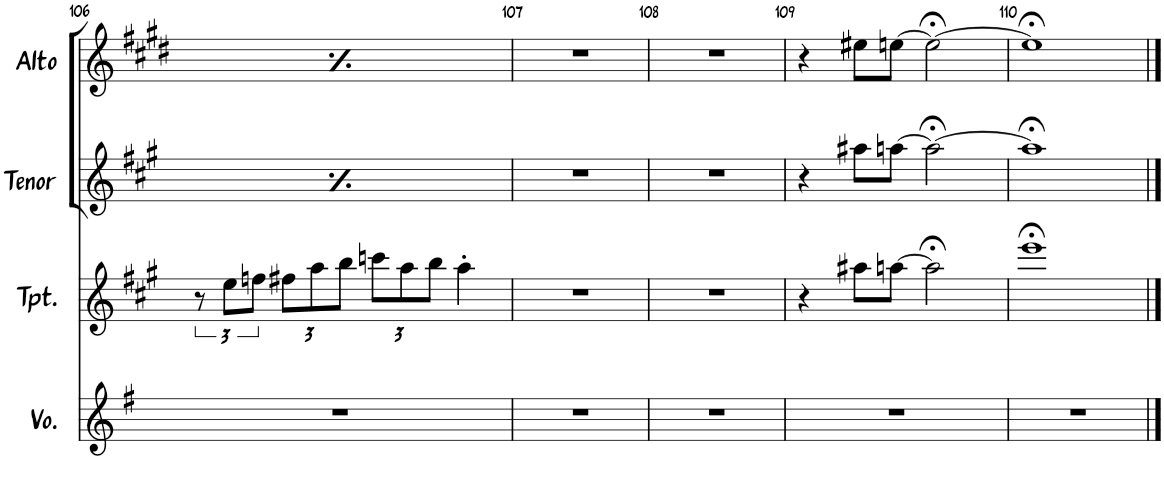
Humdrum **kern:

**kern	**kern	**kern	**kern
*part4	*part3	*part2	*part1
*staff4	*staff3	*staff2	*staff1
*I"Voice	*I"Trumpet	*I"Tenor Sax	*I"Alto Sax
*I'Vo.	*I'Tpt.	*I'Tenor	*I'Alto
!!LO:PB:g=z
*clefG2	*clefG2	*clefG2	*clefG2
*	*Trd1c2	*Trd8c14	*Trd5c9
*k[f#]	*k[f#c#g#]	*k[f#c#g#]	*k[f#c#g#d#]
*M4/4	*M4/4	*M4/4	*M4/4
=106	=106	=106	=106
!	!	!	!LO:TX:a:t=Verse 6
1r	12r	12r	12r
.	12ee\L	12ee\L	12b\L
.	12ffn\J	12ffn\J	12ccn\J
*	*Xbrackettup	*Xbrackettup	*Xbrackettup
.	12ff#X\L	12ff#X\L	12cc#X\L
.	12aa\	12aa\	12ee\
.	12bb\J	12bb\J	12ff#\J
.	12cccn\L	12cccn\L	12ggn\L
.	12aa\	12aa\	12ee\
.	12bb\J	12bb\J	12ff#\J
.	4aa'\	4aa'\	4ee'\
=107	=107	=107	=107
1r	1r	1r	1r
=108	=108	=108	=108
1r	1r	1r	1r
=109	=109	=109	=109
1r	4r	4r	4r
.	8aa#X\L	8aa#X\L	8ee#X\L
.	[8aan\J	[8aan\J	[8een\J
.	2aa;<\]	2aa;<\_	2ee;<\_
=110	=110	=110	=110
1r	1eee;<	1aa;<]	1ee;<]
==	==	==	==
*-	*-	*-	*-
